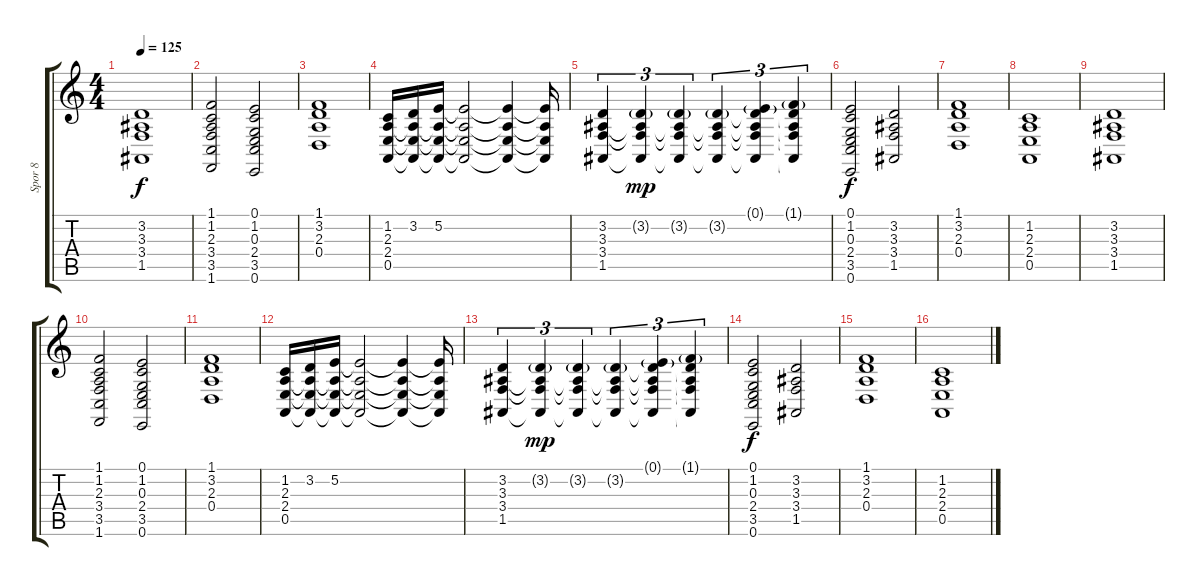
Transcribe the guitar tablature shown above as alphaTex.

\track ("Spor 8" "Spor 8") {instrument brightacousticpiano}
\staff {score tabs}
\tuning (E4 B3 G3 D3 A2 E2) {hide}
\ts (4 4)
\tempo 125
\clef g2
\ks c
(3.2 3.3 3.4 1.5).1{dy f} |
(1.1 1.2 2.3 3.4 3.5 1.6).2 (0.1 1.2 0.3 2.4 3.5 0.6).2 |
(1.1 3.2 2.3 0.4).1 |
(1.2 2.3 2.4 0.5).16 (3.2 2.3{t} 2.4{t} 0.5{t}).16 (5.2 2.3{t} 2.4{t} 0.5{t}).16 (5.2{t} 2.3{t} 2.4{t} 0.5{t}).2 (5.2{t} 2.3{t} 2.4{t} 0.5{t}).4 (5.2{t} 2.3{t} 2.4{t} 0.5{t}).16 |
(3.2 3.3 3.4 1.5).4{tu (3 2)} (3.2{g} 3.3{t} 3.4{t} 1.5{t}).4{tu (3 2) dy mp} (3.2{g} 3.3{t} 3.4{t} 1.5{t}).4{tu (3 2)} (3.2{g} 3.3{t} 3.4{t} 1.5{t}).4{tu (3 2)} (0.1{g} 3.2{t} 3.3{t} 3.4{t} 1.5{t}).4{tu (3 2)} (1.1{g} 3.2{t} 3.3{t} 3.4{t} 1.5{t}).4{tu (3 2)} |
(0.1 1.2 0.3 2.4 3.5 0.6).2{dy f} (3.2 3.3 3.4 1.5).2 |
(1.1 3.2 2.3 0.4).1 |
(1.2 2.3 2.4 0.5).1 |
(3.2 3.3 3.4 1.5).1 |
(1.1 1.2 2.3 3.4 3.5 1.6).2 (0.1 1.2 0.3 2.4 3.5 0.6).2 |
(1.1 3.2 2.3 0.4).1 |
(1.2 2.3 2.4 0.5).16 (3.2 2.3{t} 2.4{t} 0.5{t}).16 (5.2 2.3{t} 2.4{t} 0.5{t}).16 (5.2{t} 2.3{t} 2.4{t} 0.5{t}).2 (5.2{t} 2.3{t} 2.4{t} 0.5{t}).4 (5.2{t} 2.3{t} 2.4{t} 0.5{t}).16 |
(3.2 3.3 3.4 1.5).4{tu (3 2)} (3.2{g} 3.3{t} 3.4{t} 1.5{t}).4{tu (3 2) dy mp} (3.2{g} 3.3{t} 3.4{t} 1.5{t}).4{tu (3 2)} (3.2{g} 3.3{t} 3.4{t} 1.5{t}).4{tu (3 2)} (0.1{g} 3.2{t} 3.3{t} 3.4{t} 1.5{t}).4{tu (3 2)} (1.1{g} 3.2{t} 3.3{t} 3.4{t} 1.5{t}).4{tu (3 2)} |
(0.1 1.2 0.3 2.4 3.5 0.6).2{dy f} (3.2 3.3 3.4 1.5).2 |
(1.1 3.2 2.3 0.4).1{volume 10} |
(1.2 2.3 2.4 0.5).1
